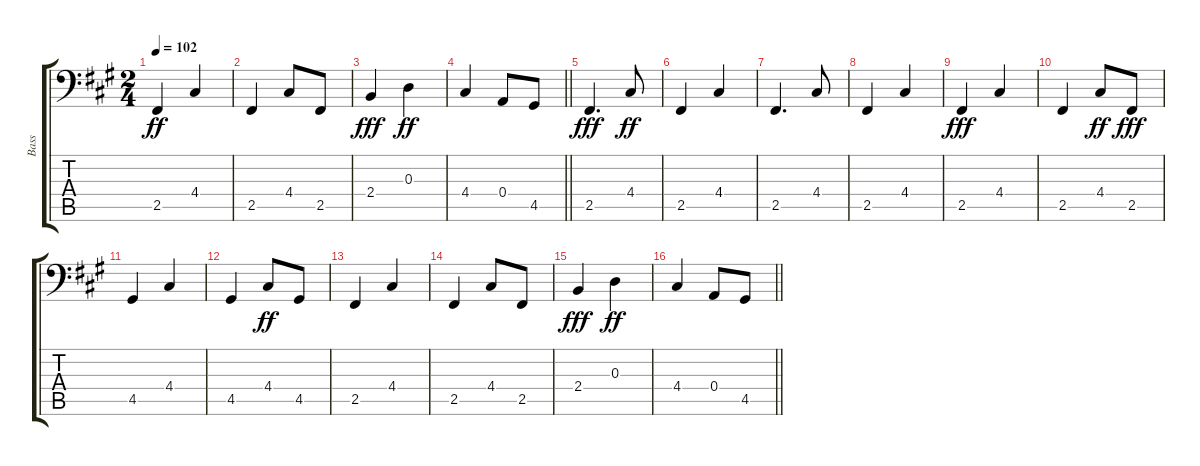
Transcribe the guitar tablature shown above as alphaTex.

\track ("Bass" "Bass") {instrument electricbassfinger}
\staff {score tabs}
\tuning (C3 G2 D2 A1 E1 B0) {hide}
\ts (2 4)
\tempo 102
\clef f4
\ks a
2.5.4{dy ff} 4.4.4 |
2.5.4 4.4.8 2.5.8 |
2.4.4{dy fff} 0.3.4{dy ff} |
\barLineRight lightlight
4.4.4 0.4.8 4.5.8 |
2.5.4{d dy fff} 4.4.8{dy ff} |
2.5.4 4.4.4 |
2.5.4{d} 4.4.8 |
2.5.4 4.4.4 |
2.5.4{dy fff} 4.4.4 |
2.5.4 4.4.8{dy ff} 2.5.8{dy fff} |
4.5.4 4.4.4 |
4.5.4 4.4.8{dy ff} 4.5.8 |
2.5.4 4.4.4 |
2.5.4 4.4.8 2.5.8 |
2.4.4{dy fff} 0.3.4{dy ff} |
\barLineRight lightlight
4.4.4 0.4.8 4.5.8
